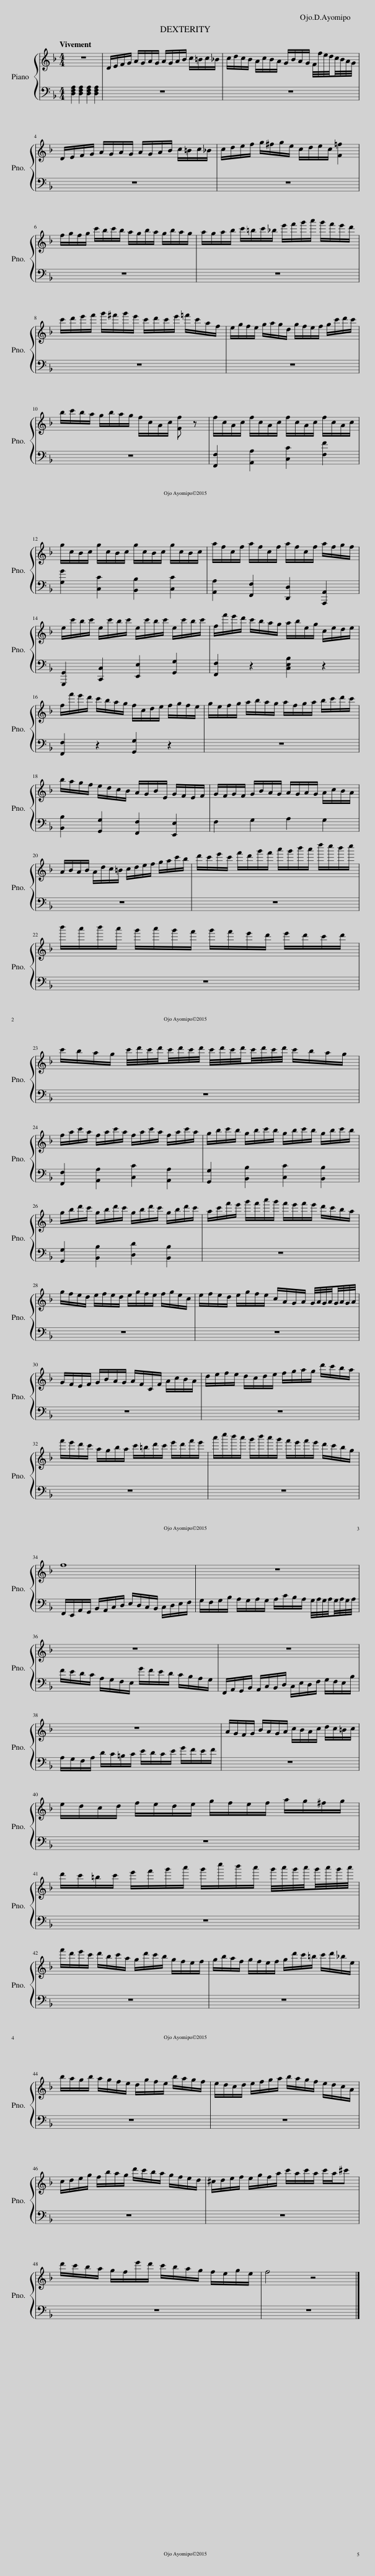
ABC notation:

X:1
%%score { 1 | 2 }
L:1/8
Q:1/4=176
M:4/4
I:linebreak $
K:F
V:1 treble
V:2 bass
V:1
 z8 | D/E/F/G/ A/G/A/G/ A/G/A/B/ c/=B/c/_B/ | c/d/c/B/ A/c/B/A/ G/B/A/G/ F/4f/4e/4d/4c/4B/4A/4G/4 |$ D/E/F/G/ A/G/A/G/ A/G/A/B/ c/=B/c/_B/ | c/d/e/f/ g/^f/g/e/ c/d/e/c/ [F=f]2 |$ %5
 f/g/f/g/ c'/b/c'/b/ a/g/b/a/ g/b/a/g/ | a/g/a/b/ c'/=b/c'/_b/ e'/f'/g'/a'/ g'/f'/e'/d'/ |$ c'/d'/e'/f'/ g'/^f'/g'/e'/ c'/d'/c'/e'/ =f'/c'/a/f/ | e/g/f/e/ g/a/g/d/ g/f/e/f/ g/c'/d'/c'/ |$ b/c'/b/a/ g/b/a/g/ f/c/A/c/ [Ff] z | %10
 f/c/A/c/ f/c/A/c/ f/c/A/c/ f/c/A/c/ |$ g/c/B/c/ g/c/B/c/ g/c/B/c/ g/c/B/c/ | a/f/c/f/ a/f/c/f/ a/f/c/f/ a/f/g/f/ |$ e/c'/b/c'/ e/c'/b/c'/ e/c'/b/c'/ e/c'/b/c'/ | f/f'/e'/d'/ c'/b/a/g/ a/b/e/g/ c/e/d/e/ |$ %15
 f/f'/e'/d'/ c'/b/a/g/ f/c/d/e/ f/g/f/e/ | g/e/f/g/ a/b/a/g/ a/f/g/a/ b/c'/d'/c'/ |$ b/a/g/f/ e/d/c/B/ A/G/B/E/ G/F/E/F/ | G/F/G/F/ G/B/A/G/ A/G/A/G/ A/c/B/A/ |$ A/B/A/B/ A/d/c/=B/ c/d/e/f/ g/a/c'/b/ | %20
 d'/c'/e'/c'/ f'/d'/g'/f'/ a'/g'/b'/a'/ d''/c''/b'/c''/ |$ b'/a'/b'/a'/ g'/a'/g'/f'/ g'/f'/e'/d'/ e'/d'/c'/d'/ |$ c'/b/a/g/ c'/4d'/4c'/4d'/4c'/4d'/4c'/4d'/4 c'/4d'/4c'/4d'/4c'/4d'/4c'/4d'/4 c'/b/a/g/ |$ f/a/c'/a/ f/a/c'/a/ f/a/c'/a/ f/a/c'/a/ | g/b/c'/b/ g/b/c'/b/ g/b/c'/b/ g/b/c'/b/ |$ %25
 g/b/d'/c'/ g/b/d'/c'/ g/b/d'/c'/ g/b/d'/c'/ | a/c'/f'/e'/ g'/f'/a'/g'/ f'/e'/f'/e'/ d'/c'/b/a/ |$ g/f/e/d/ e/f/e/d/ e/g/f/e/ f/g/e/c/ | e/f/e/d/ e/g/f/e/ c/A/G/A/ G/4A/4G/4A/4G/4A/4G/4A/4 |$ G/F/E/F/ G/B/A/G/ A/F/C/F/ A/c/B/A/ | %30
 d/e/f/e/ d/c/d/e/ f/g/a/g/ d'/c'/b/a/ |$ f'/e'/d'/c'/ a/g/b/a/ c'/=b/d'/c'/ e'/d'/f'/e'/ | a'/c''/b'/a'/ g'/b'/a'/g'/ f'/e'/f'/e'/ d'/c'/b/g/ |$ f8 | z8 |$ %35
 z8 | z8 |$ z8 | A/G/F/G/ B/A/G/A/ c/B/A/c/ d/c/=B/c/ |$ e/d/c/d/ f/e/d/e/ g/f/e/f/ a/g/^f/g/ |$ %40
 d'/c'/=b/c'/ e'/f'/g'/a'/ g'/c''/b'/a'/ g'/4a'/4g'/4a'/4g'/4a'/4g'/4a'/4 |$ f'/d'/e'/c'/ d'/b/c'/a/ g/d'/c'/b/ g/f/e/f/ | g/b/a/f/ g/f/e/f/ g/d'/c'/=b/ c'/d'/_b/e/ |$ b/a/g/b/ a/g/f/e/ d/g/f/e/ b/a/g/f/ | e/d/c/d/ e/f/g/a/ b/a/g/f/ e/d/c/A/ |$ %45
 c/d/e/g/ f/b/a/g/ d'/c'/b/a/ g/f/e/d/ | ^c/d/e/f/ e/g/f/a/ c'/a/c'/a/ c'/a/^c' |$ d'/c'/b/a/ g/f/e'/d'/ c'/b/a/g/ f/e/g/e/ | f4 z4 |] %49
V:2
 [D,F,A,]2 [D,F,A,]2 [D,F,A,]2 [D,F,A,]2 | z8 | z8 |$ z8 | z8 |$ %5
 z8 | z8 |$ z8 | z8 |$ z8 | %10
 [F,,F,]2 [A,,A,]2 [C,C]2 [F,F]2 |$ [G,G]2 [C,C]2 [B,,B,]2 [C,C]2 | [A,,A,]2 [F,,F,]2 [D,,D,]2 [A,,,A,,]2 |$ [G,,,G,,]2 [C,,C,]2 [E,,E,]2 [G,,G,]2 | [F,,F,]2 z2 [C,E,B,]2 z2 |$ %15
 [F,,F,]2 z2 [G,,G,]2 z2 | z8 |$ [B,,B,]2 [G,,G,]2 [F,,F,]2 [E,,E,]2 | F,2 G,2 A,2 G,2 |$ z8 | %20
 z8 |$ z8 |$ z8 |$ [F,,F,]2 [A,,A,]2 [C,C]2 [A,,A,]2 | [G,,G,]2 [B,,B,]2 [C,C]2 [B,,B,]2 |$ %25
 [G,,G,]2 [B,,B,]2 [D,D]2 [B,,B,]2 | z8 |$ z8 | z8 |$ z8 | %30
 z8 |$ z8 | z8 |$ F,,/E,,/A,,/G,,/ B,,/A,,/C,/D,/ E,/D,/C,/B,,/ C,/D,/E,/F,/ | G,/F,/G,/B,/ A,/G,/A,/G,/ A,/C/B,/A,/ G,/4A,/4G,/4A,/4G,/4A,/4G,/4A,/4 |$ %35
 F/E/D/C/ A,/G,/F,/E,/ G/F/E/D/ C/B,/A,/G,/ | F,,/A,,/G,,/B,,/ A,,/C,/B,,/D,/ C,/E,/D,/F,/ G,/F,/E,/B,/ |$ A,/G,/F,/A,/ D/C/=B,/C/ E/D/C/E/ G/F/E/F/ | z8 |$ z8 |$ %40
 z8 |$ z8 | z8 |$ z8 | z8 |$ %45
 z8 | z8 |$ z8 | z8 |] %49
